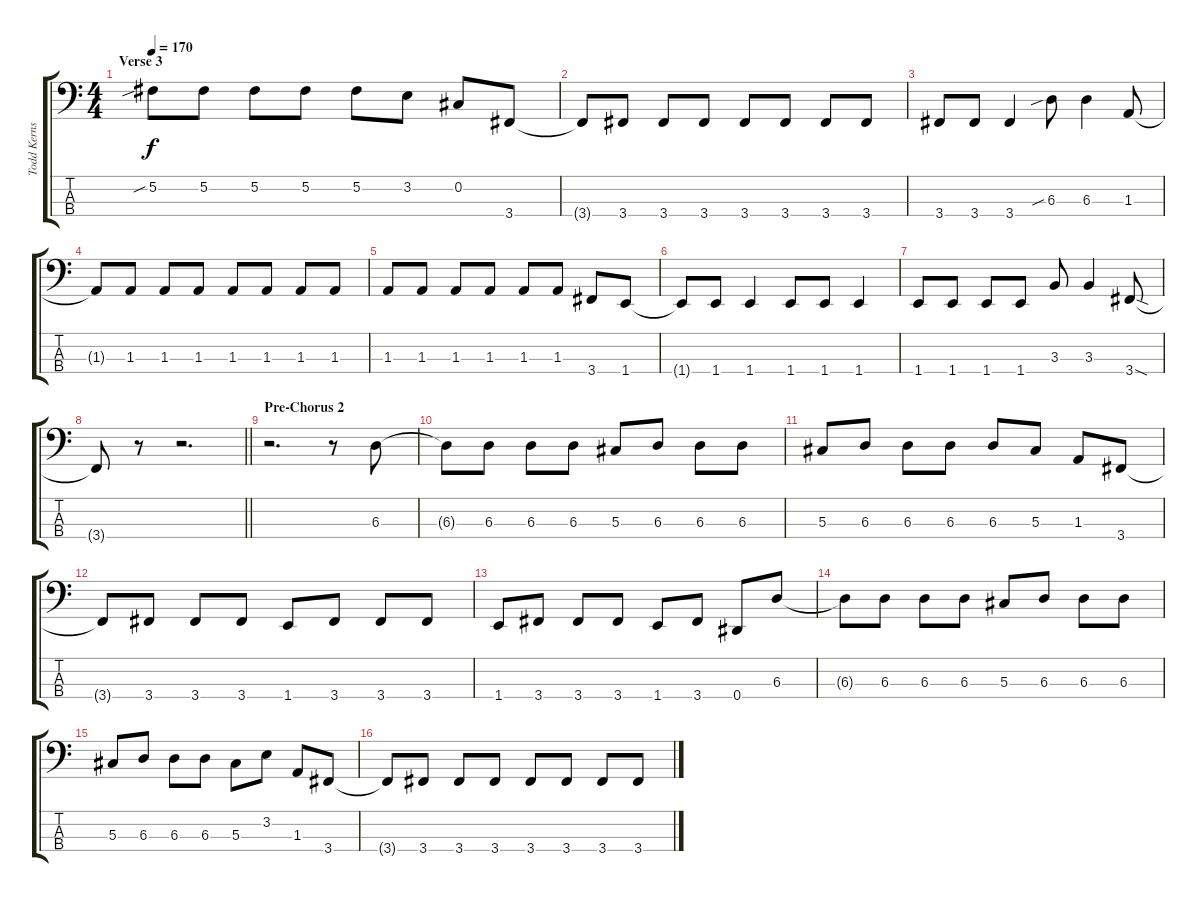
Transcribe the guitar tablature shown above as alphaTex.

\track ("Todd Kerns" "Todd Kerns") {instrument electricbasspick}
\staff {score tabs}
\tuning (Gb2 Db2 Ab1 Eb1) {hide}
\ts (4 4)
\section ("" "Verse 3")
\tempo 170
\clef f4
\ks c
5.2{sib}.8{dy f} 5.2.8 5.2.8 5.2.8 5.2.8 3.2.8 0.2.8 3.4.8 |
3.4{t}.8 3.4.8 3.4.8 3.4.8 3.4.8 3.4.8 3.4.8 3.4.8 |
3.4.8 3.4.8 3.4.4 6.3{sib}.8 6.3.4 1.3.8 |
1.3{t}.8 1.3.8 1.3.8 1.3.8 1.3.8 1.3.8 1.3.8 1.3.8 |
1.3.8 1.3.8 1.3.8 1.3.8 1.3.8 1.3.8 3.4.8 1.4.8 |
1.4{t}.8 1.4.8 1.4.4 1.4.8 1.4.8 1.4.4 |
1.4.8 1.4.8 1.4.8 1.4.8 3.3.8 3.3.4 3.4{sod}.8 |
\barLineRight lightlight
3.4{t}.8 r.8 r.2{d} |
\section ("" "Pre-Chorus 2")
r.2{d} r.8 6.3.8 |
6.3{t}.8 6.3.8 6.3.8 6.3.8 5.3.8 6.3.8 6.3.8 6.3.8 |
5.3.8 6.3.8 6.3.8 6.3.8 6.3.8 5.3.8 1.3.8 3.4.8 |
3.4{t}.8 3.4.8 3.4.8 3.4.8 1.4.8 3.4.8 3.4.8 3.4.8 |
1.4.8 3.4.8 3.4.8 3.4.8 1.4.8 3.4.8 0.4.8 6.3.8 |
6.3{t}.8 6.3.8 6.3.8 6.3.8 5.3.8 6.3.8 6.3.8 6.3.8 |
5.3.8 6.3.8 6.3.8 6.3.8 5.3.8 3.2.8 1.3.8 3.4.8 |
3.4{t}.8 3.4.8 3.4.8 3.4.8 3.4.8 3.4.8 3.4.8 3.4.8
